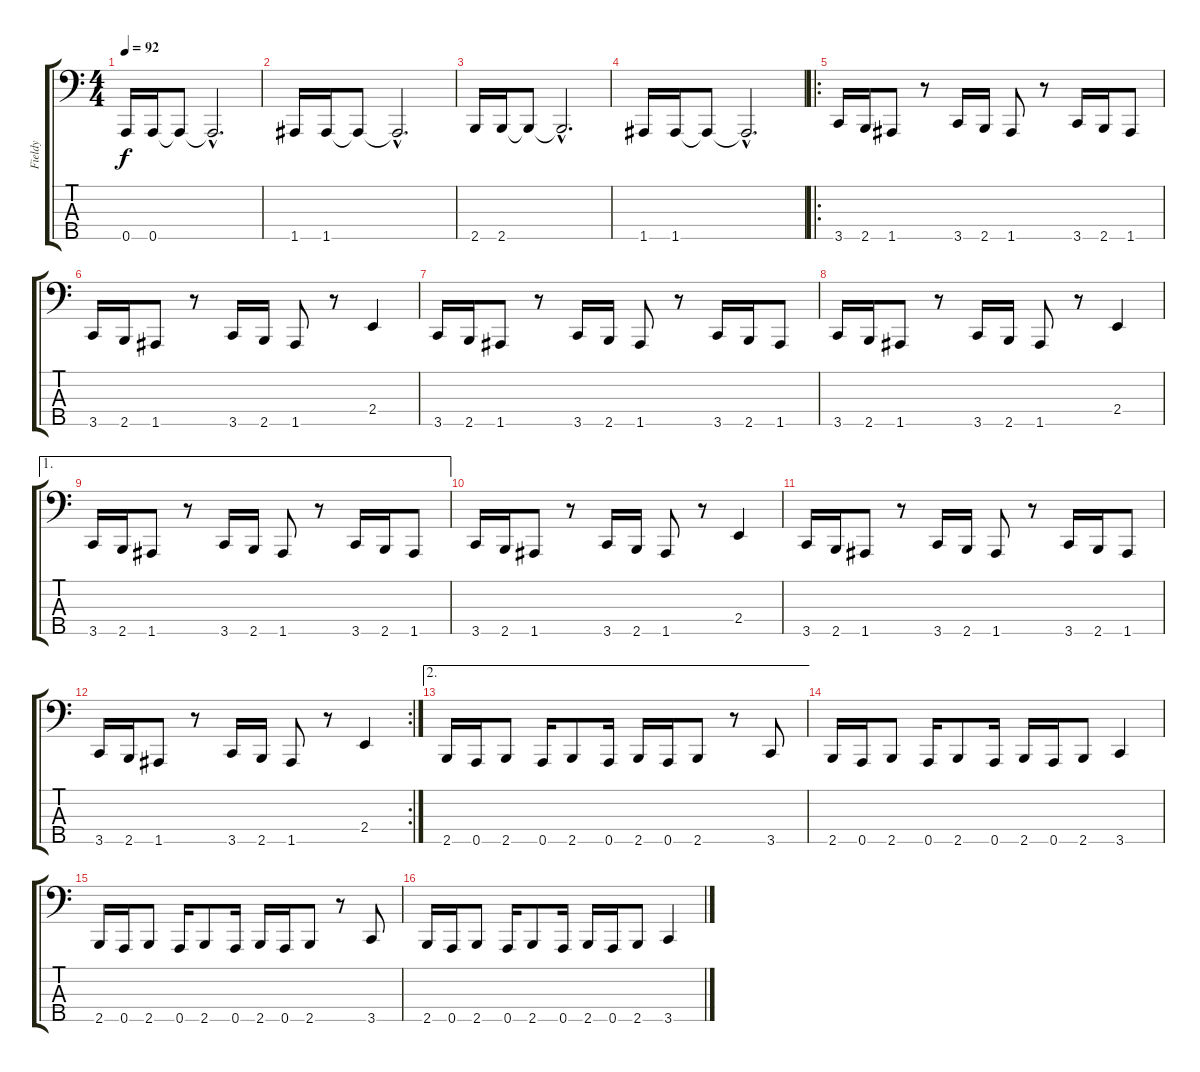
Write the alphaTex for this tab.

\track ("Fieldy" "Fieldy") {instrument slapbass1}
\staff {score tabs}
\tuning (F2 C2 G1 D1 A0) {hide}
\ts (4 4)
\tempo 92
\clef f4
\ks c
0.5.16{dy f instrument slapbass1} 0.5.16 0.5{t}.8 0.5{hac t}.2{d} |
1.5.16 1.5.16 1.5{t}.8 1.5{hac t}.2{d} |
2.5.16 2.5.16 2.5{t}.8 2.5{hac t}.2{d} |
1.5.16 1.5.16 1.5{t}.8 1.5{hac t}.2{d} |
\ro
3.5.16{instrument electricbassfinger} 2.5.16 1.5.8 r.8 3.5.16 2.5.16 1.5.8 r.8 3.5.16 2.5.16 1.5.8 |
3.5.16{instrument electricbassfinger} 2.5.16 1.5.8 r.8 3.5.16 2.5.16 1.5.8 r.8 2.4.4 |
3.5.16{instrument electricbassfinger} 2.5.16 1.5.8 r.8 3.5.16 2.5.16 1.5.8 r.8 3.5.16 2.5.16 1.5.8 |
3.5.16{instrument electricbassfinger} 2.5.16 1.5.8 r.8 3.5.16 2.5.16 1.5.8 r.8 2.4.4 |
\ae 1
3.5.16{instrument electricbassfinger} 2.5.16 1.5.8 r.8 3.5.16 2.5.16 1.5.8 r.8 3.5.16 2.5.16 1.5.8 |
3.5.16{instrument electricbassfinger} 2.5.16 1.5.8 r.8 3.5.16 2.5.16 1.5.8 r.8 2.4.4 |
3.5.16{instrument electricbassfinger} 2.5.16 1.5.8 r.8 3.5.16 2.5.16 1.5.8 r.8 3.5.16 2.5.16 1.5.8 |
\rc 2
3.5.16{instrument electricbassfinger} 2.5.16 1.5.8 r.8 3.5.16 2.5.16 1.5.8 r.8 2.4.4 |
\ae 2
2.5.16{instrument slapbass1} 0.5.16 2.5.8 0.5.16 2.5.8 0.5.16 2.5.16 0.5.16 2.5.8 r.8 3.5.8 |
2.5.16 0.5.16 2.5.8 0.5.16 2.5.8 0.5.16 2.5.16 0.5.16 2.5.8 3.5.4 |
2.5.16 0.5.16 2.5.8 0.5.16 2.5.8 0.5.16 2.5.16 0.5.16 2.5.8 r.8 3.5.8 |
2.5.16 0.5.16 2.5.8 0.5.16 2.5.8 0.5.16 2.5.16 0.5.16 2.5.8 3.5.4
